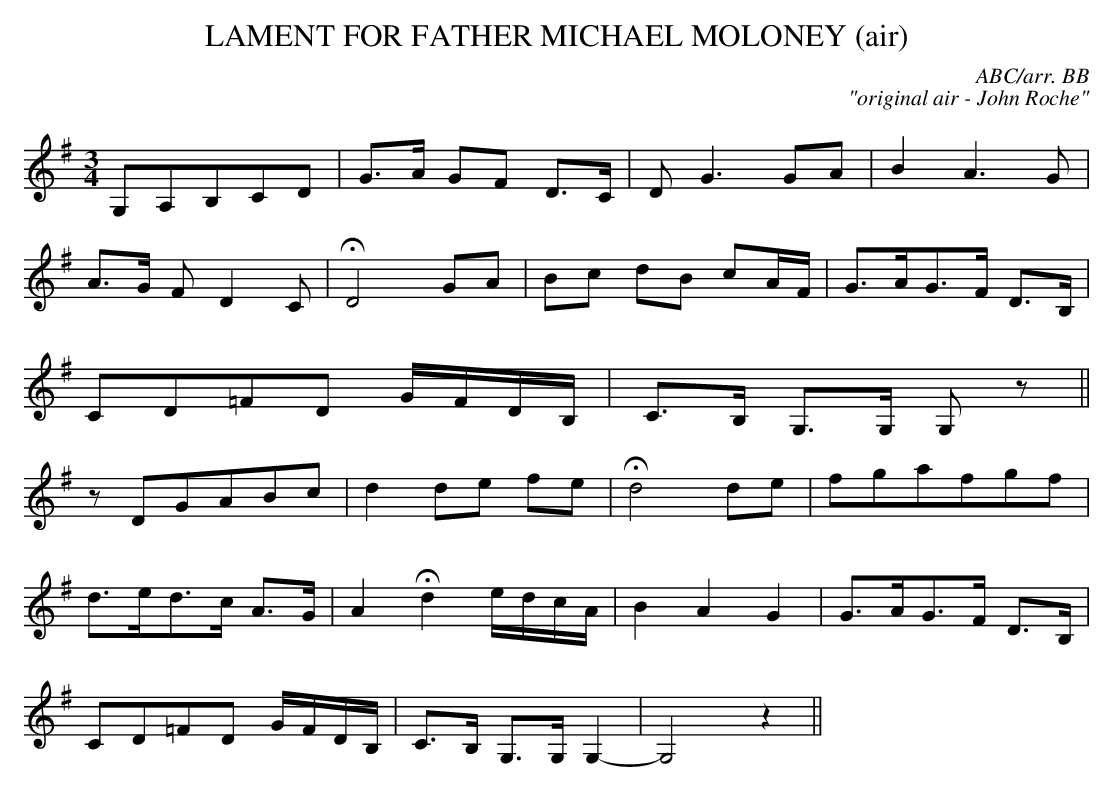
X:1
T:LAMENT FOR FATHER MICHAEL MOLONEY (air)
Y:"slow and solemn - con sordini"
C:ABC/arr. BB
C:"original air - John Roche"
L:1/8
M:3/4
K:G
G,A,B,CD|G>A GF D>C|DG3 GA|B2A3G|
A>G FD2C|HD4 GA|Bc dB cA/F/|G>AG>F D>B,|
CD=FD G/F/D/B,/|C>B, G,>G, G,z||
zDGABc|d2de fe|Hd4de|fgafgf|
d>ed>c A>G|A2Hd2 e/d/c/A/|B2A2G2|G>AG>F D>B,|
CD=FD G/F/D/B,/|C>B, G,>G, G,2-|G,4z2||
